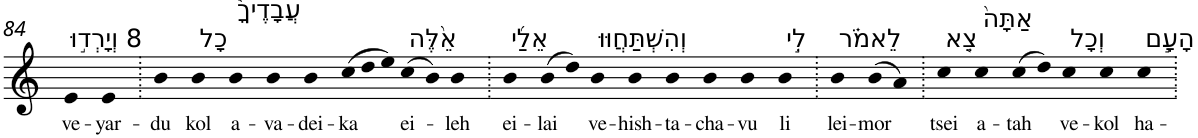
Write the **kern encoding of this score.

**kern	**text
*part1	*part1
*staff1	*staff1
*I"Piano	*
*I'Pno	*
!!LO:PB:g=z
*clefG2	*
*k[]	*
=84	=84
!LO:TX:a:t=8 וְיָרְד֣וּ	!
!	!LO:LY:b
4e	ve-
!	!LO:LY:b
4e	-yar-
=85.	=85.
!	!LO:LY:b
4b	-du
!LO:TX:a:t=כָל	!
!	!LO:LY:b
4b	kol
!LO:TX:a:t=עֲבָדֶיךָ֩	!
!	!LO:LY:b
4b	a-
!	!LO:LY:b
4b	-va-
!	!LO:LY:b
4b	-dei-
!	!LO:LY:b
(>12cc	-ka
12dd	.
12ee)	.
!LO:TX:a:t=אֵ֨לֶּה	!
!	!LO:LY:b
(>8cc	ei-
8b)	.
!	!LO:LY:b
4b	-leh
=86.	=86.
!LO:TX:a:t=אֵלַ֜י	!
!	!LO:LY:b
4b	ei-
!	!LO:LY:b
(>8b	-lai
8dd)	.
!LO:TX:a:t=וְהִשְׁתַּחֲוּוּ	!
!	!LO:LY:b
4b	ve-
!	!LO:LY:b
4b	-hish-
!	!LO:LY:b
4b	-ta-
!	!LO:LY:b
4b	-cha-
!	!LO:LY:b
4b	-vu
!LO:TX:a:t=לִ֣י	!
!	!LO:LY:b
4b	li
=87.	=87.
!LO:TX:a:t=לֵאמֹ֗ר	!
!	!LO:LY:b
4b	lei-
!	!LO:LY:b
(>8b	-mor
8a)	.
=88.	=88.
!LO:TX:a:t=צֵ֤א	!
!	!LO:LY:b
4cc	tsei
!LO:TX:a:t=אַתָּה֙	!
!	!LO:LY:b
4cc	a-
!	!LO:LY:b
(>8cc	-tah
8dd)	.
!LO:TX:a:t=וְכָל	!
!	!LO:LY:b
4cc	ve-
!	!LO:LY:b
4cc	-kol
!LO:TX:a:t=הָעָ֣ם	!
!	!LO:LY:b
4cc	ha-
=.	=.
*-	*-
